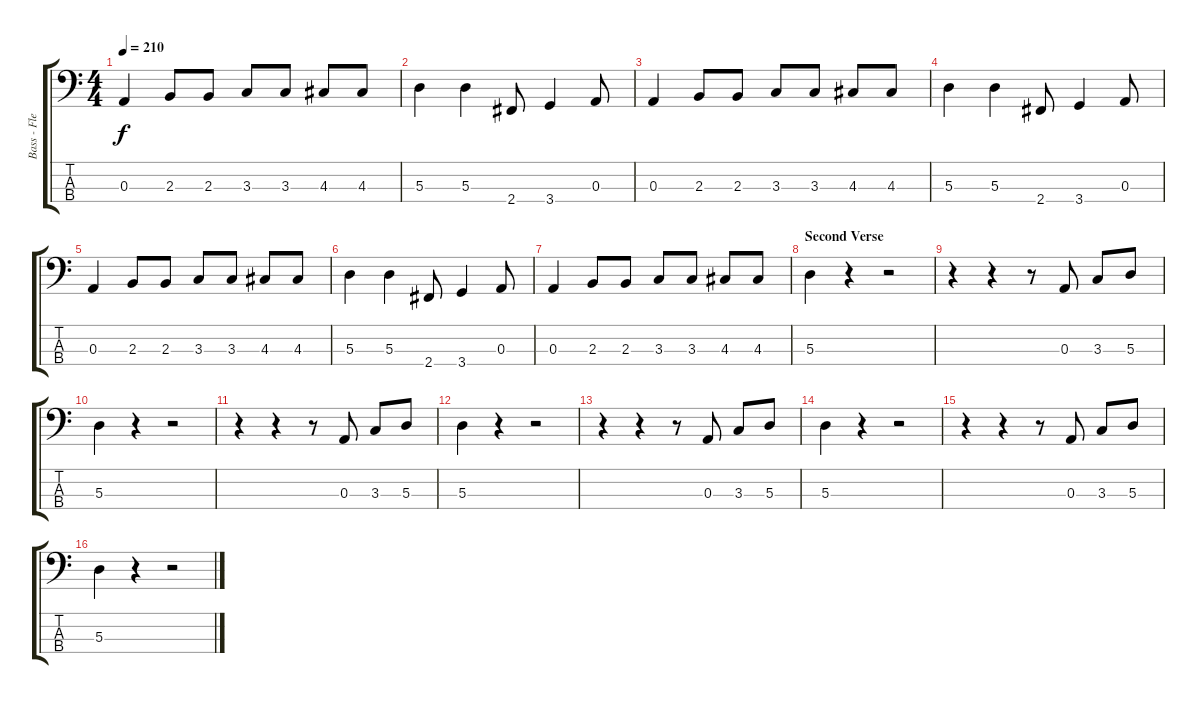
\track ("Bass - Flea" "Bass - Fle") {instrument electricbassfinger}
\staff {score tabs}
\tuning (G2 D2 A1 E1) {hide}
\ts (4 4)
\tempo 210
\clef f4
\ks c
0.3.4{dy f} 2.3.8 2.3.8 3.3.8 3.3.8 4.3.8 4.3.8 |
5.3.4 5.3.4 2.4.8 3.4.4 0.3.8 |
0.3.4 2.3.8 2.3.8 3.3.8 3.3.8 4.3.8 4.3.8 |
5.3.4 5.3.4 2.4.8 3.4.4 0.3.8 |
0.3.4 2.3.8 2.3.8 3.3.8 3.3.8 4.3.8 4.3.8 |
5.3.4 5.3.4 2.4.8 3.4.4 0.3.8 |
0.3.4 2.3.8 2.3.8 3.3.8 3.3.8 4.3.8 4.3.8 |
\section ("" "Second Verse")
5.3.4 r.4 r.2 |
r.4 r.4 r.8 0.3.8 3.3.8 5.3.8 |
5.3.4 r.4 r.2 |
r.4 r.4 r.8 0.3.8 3.3.8 5.3.8 |
5.3.4 r.4 r.2 |
r.4 r.4 r.8 0.3.8 3.3.8 5.3.8 |
5.3.4 r.4 r.2 |
r.4 r.4 r.8 0.3.8 3.3.8 5.3.8 |
5.3.4 r.4 r.2
